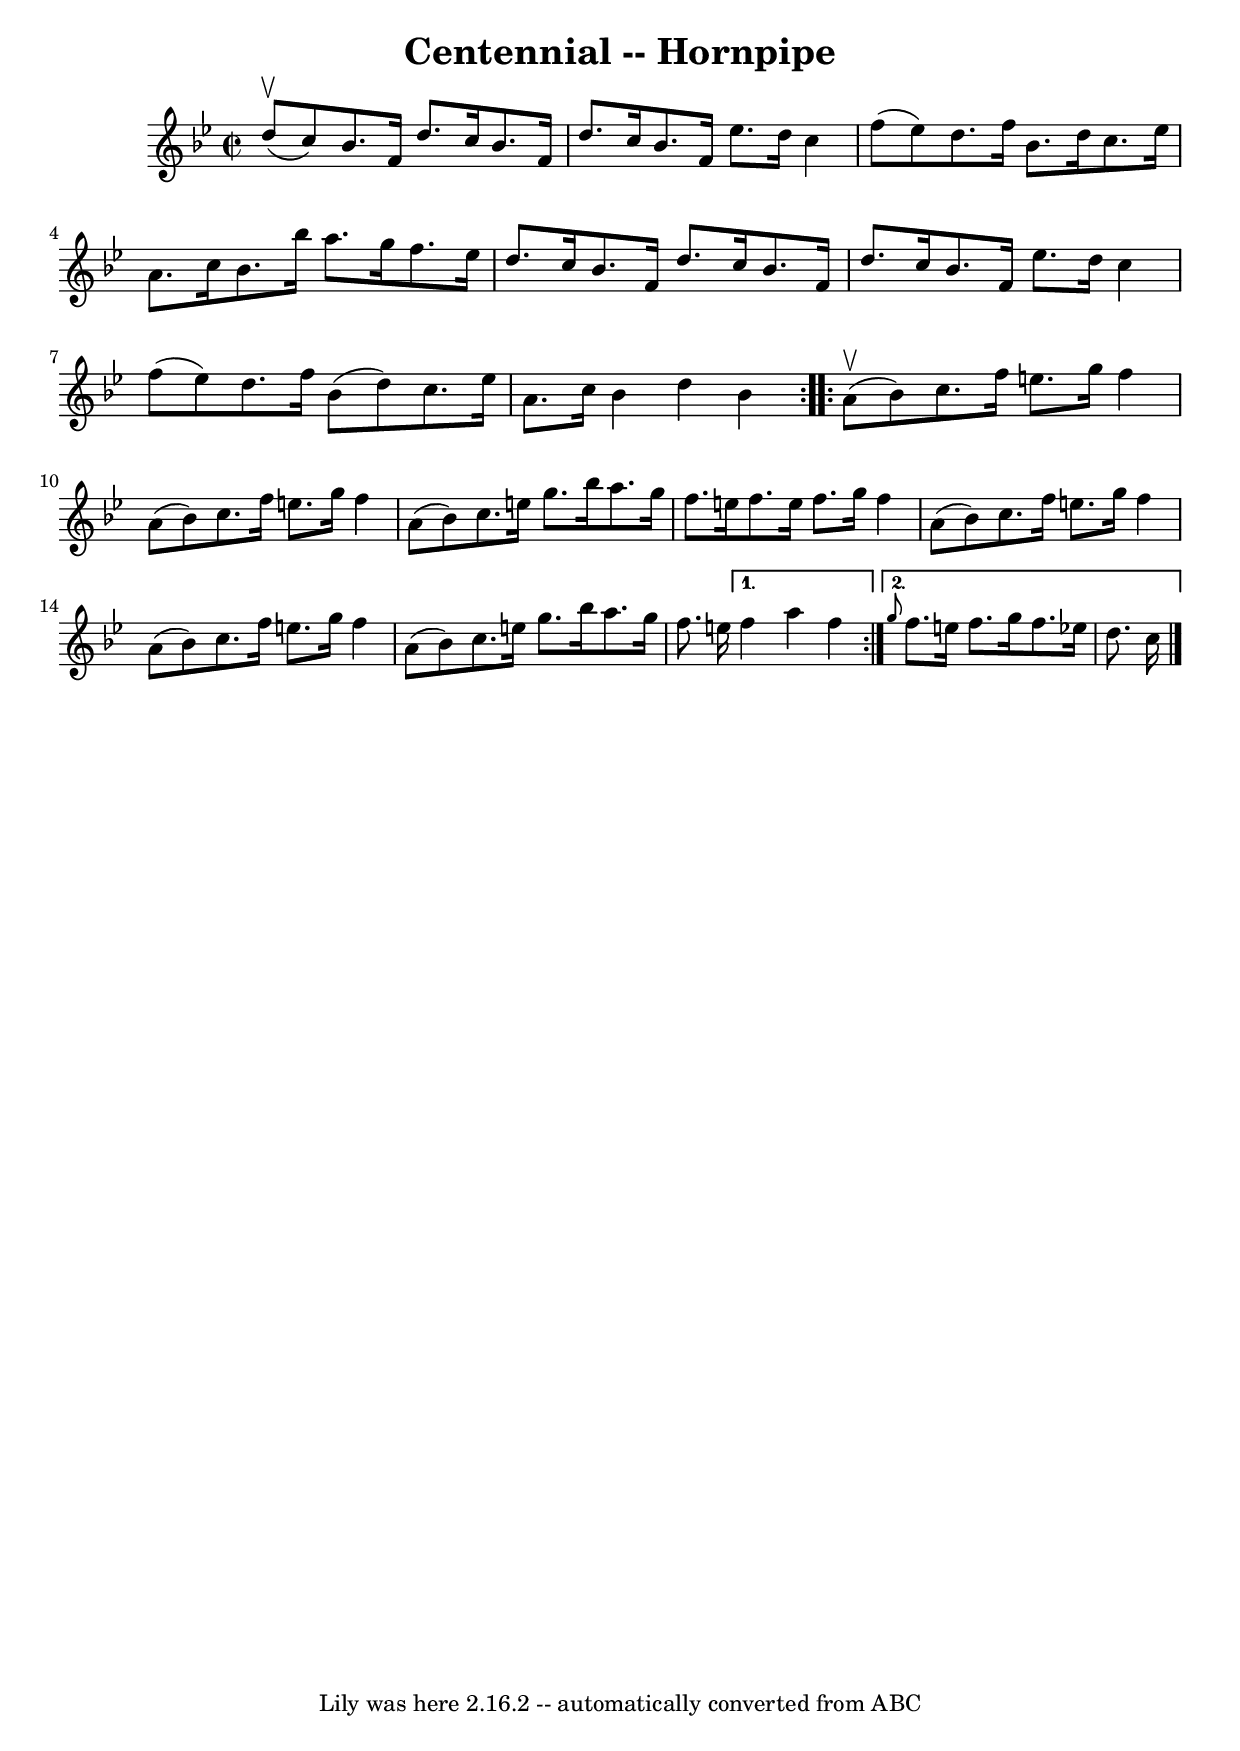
\version "2.7.40"
\include "Mammoth.ily"
\header {
	book = "Cole's 1000 Fiddle Tunes"
	crossRefNumber = "1"
	footnotes = ""
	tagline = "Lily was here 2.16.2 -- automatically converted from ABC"
	title = "Centennial -- Hornpipe"
}
voicedefault =  {
\set Score.defaultBarType = "empty"

\repeat volta 2 {
\override Staff.TimeSignature #'style = #'C
 \time 2/2 \key bes \major d''8 (^\upbow c''8) |
 bes'8.    
f'16 d''8. c''16 bes'8. f'16 d''8. c''16  |
 bes'8.   
 f'16 ees''8. d''16 c''4 f''8 (ees''8) |
 d''8.    
f''16 bes'8. d''16 c''8. ees''16 a'8. c''16  |
   
bes'8. bes''16 a''8. g''16 f''8. ees''16 d''8. c''16  
|
 bes'8. f'16 d''8. c''16 bes'8. f'16 d''8.    
c''16  |
 bes'8. f'16 ees''8. d''16 c''4 f''8 (ees''8 
) |
 d''8. f''16 bes'8 (d''8) c''8. ees''16    
a'8. c''16  |
 bes'4 d''4 bes'4  }     \repeat volta 2 {     
a'8 (^\upbow bes'8) |
 c''8. f''16 e''8. g''16 f''4    
a'8 (bes'8) |
 c''8. f''16 e''8. g''16 f''4 a'8 (
 bes'8) |
 c''8. e''16 g''8. bes''16 a''8. g''16    
f''8. e''16  |
 f''8. e''16 f''8. g''16 f''4 a'8 (
bes'8) |
     |
 c''8. f''16 e''8. g''16 f''4    
a'8 (bes'8) |
 c''8. f''16 e''8. g''16 f''4 a'8 (
 bes'8) |
 c''8. e''16 g''8. bes''16 a''8. g''16    
f''8. e''!16  } \alternative{{ f''4 a''4 f''4  } { \grace { g''8  
} f''8. e''16 f''8. g''16 f''8. ees''!16 d''8. c''16  
\bar "|."   }}
}

\score{
    <<

	\context Staff="default"
	{
	    \voicedefault 
	}

    >>
	\layout {
	}
	\midi {}
}
